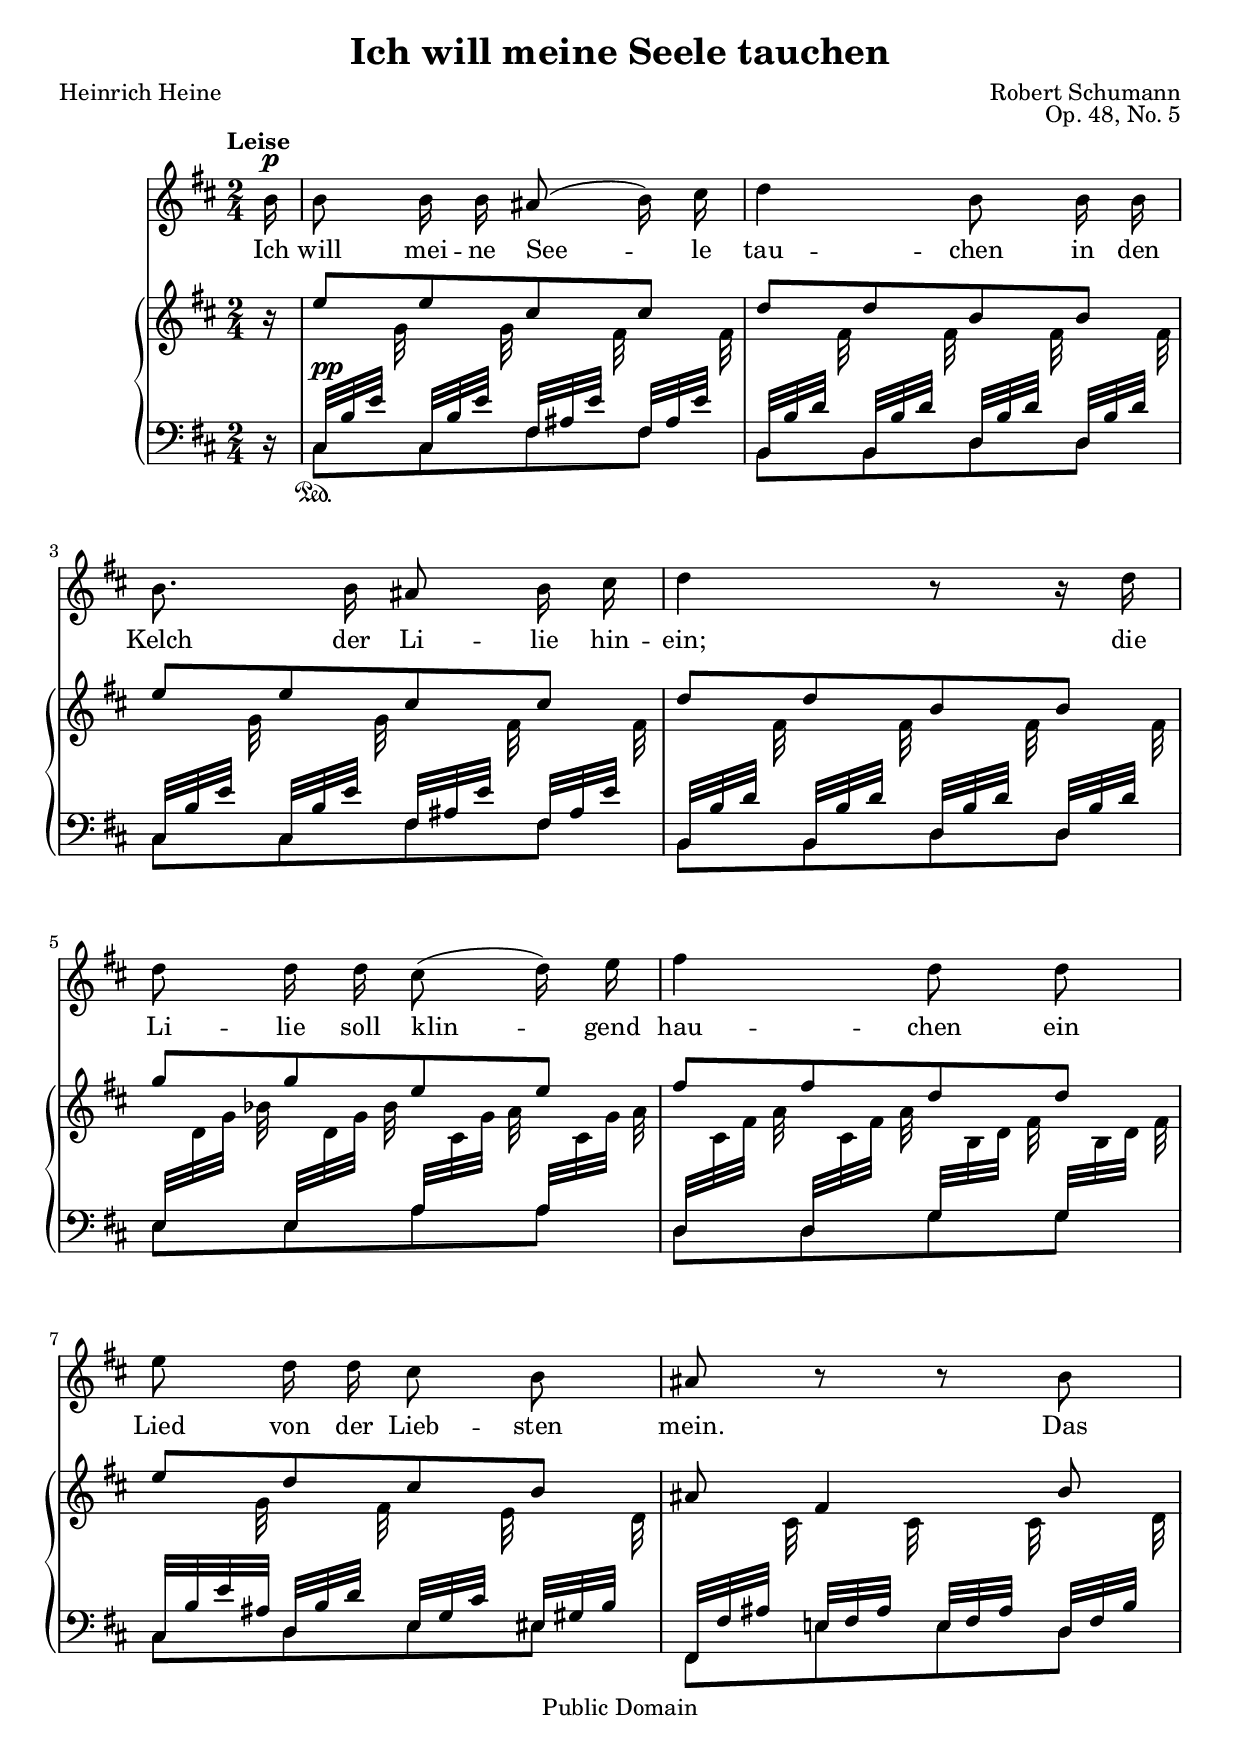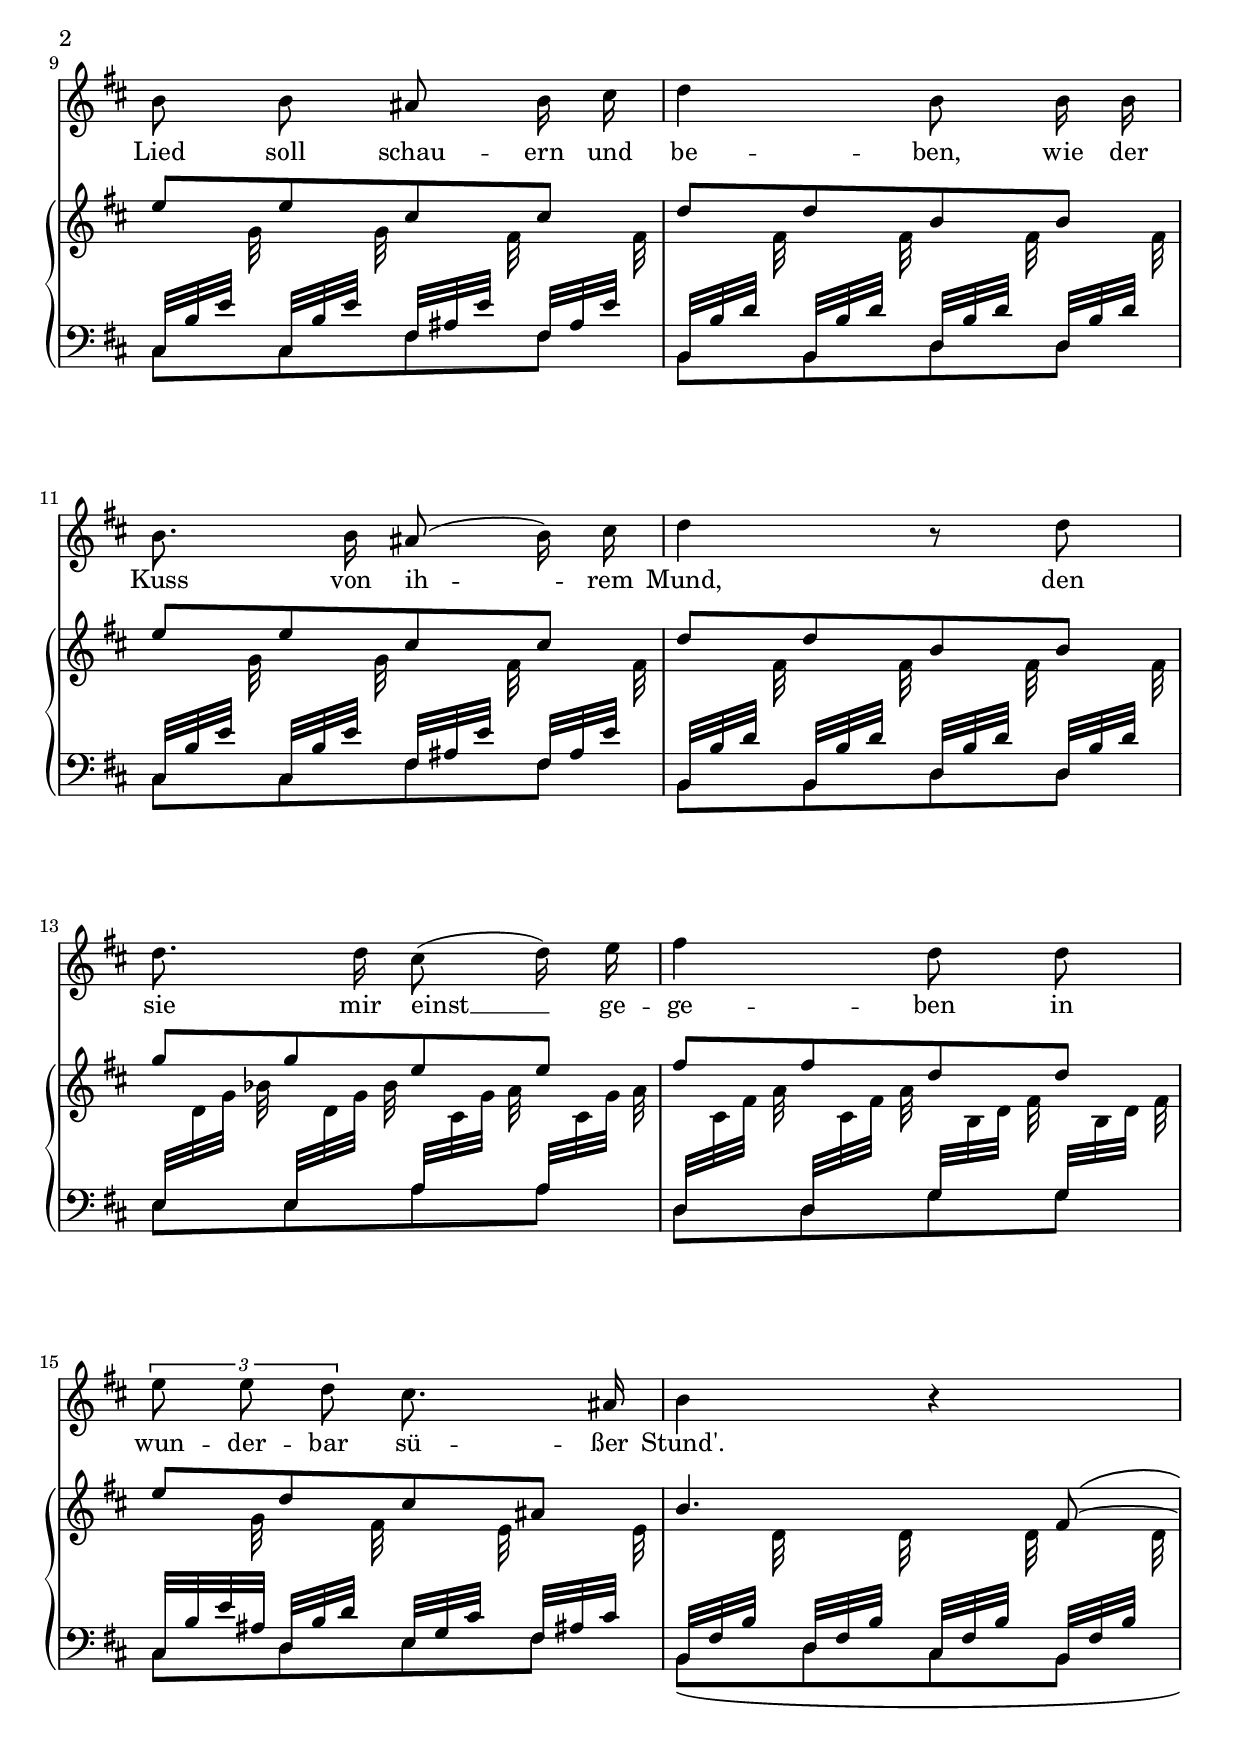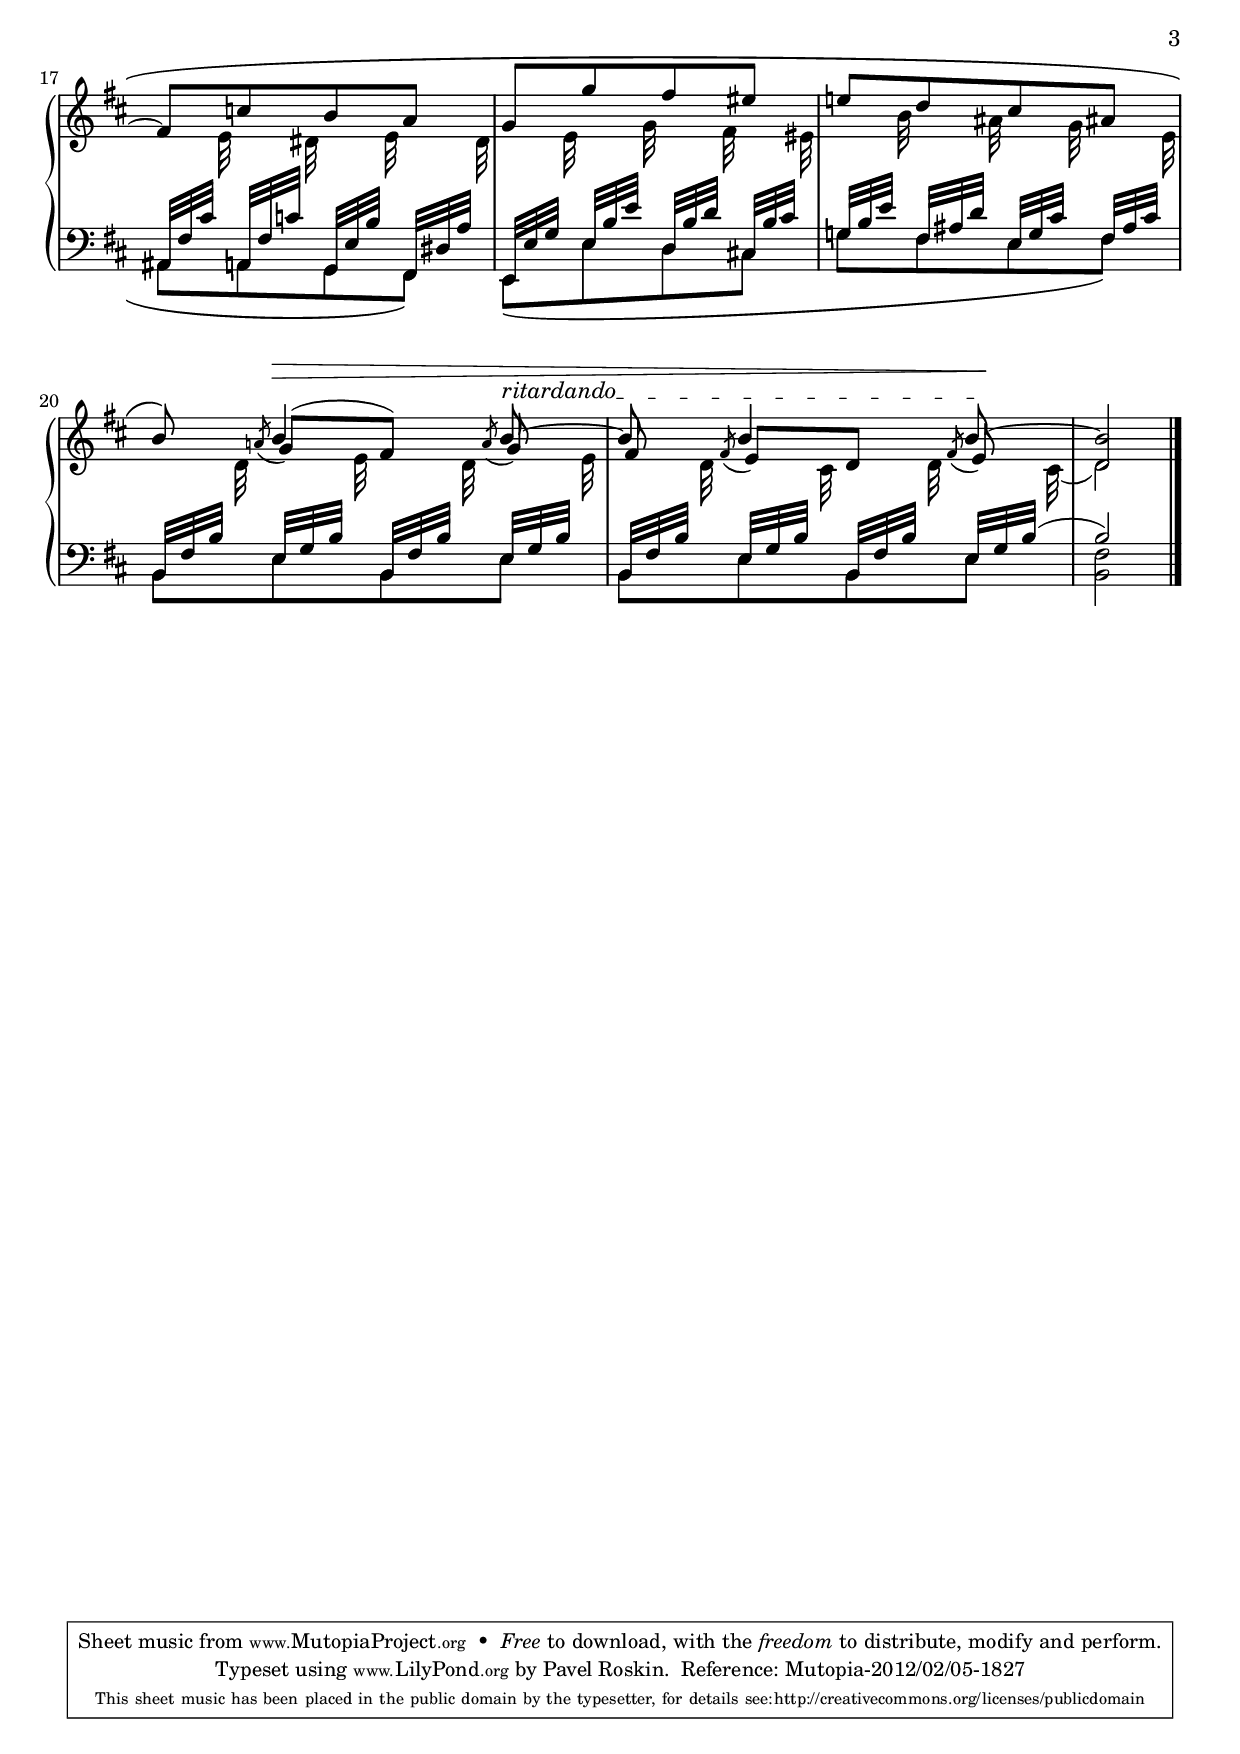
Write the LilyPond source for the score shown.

\version "2.14.2"

\header {
  title = "Ich will meine Seele tauchen"
  poet = "Heinrich Heine"
  composer = "Robert Schumann"
  opus = "Op. 48, No. 5"
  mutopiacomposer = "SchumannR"
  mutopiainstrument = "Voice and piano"
  date = "1840"
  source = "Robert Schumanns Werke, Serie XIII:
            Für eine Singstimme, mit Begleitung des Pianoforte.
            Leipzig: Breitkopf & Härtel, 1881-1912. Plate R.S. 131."
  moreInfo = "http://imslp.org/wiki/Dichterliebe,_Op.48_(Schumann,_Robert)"
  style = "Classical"
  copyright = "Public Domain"
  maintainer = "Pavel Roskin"
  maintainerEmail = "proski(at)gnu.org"
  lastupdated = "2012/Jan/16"

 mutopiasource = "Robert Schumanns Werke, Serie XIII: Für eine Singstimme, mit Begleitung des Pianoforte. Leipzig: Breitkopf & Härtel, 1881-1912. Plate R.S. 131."

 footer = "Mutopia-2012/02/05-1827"
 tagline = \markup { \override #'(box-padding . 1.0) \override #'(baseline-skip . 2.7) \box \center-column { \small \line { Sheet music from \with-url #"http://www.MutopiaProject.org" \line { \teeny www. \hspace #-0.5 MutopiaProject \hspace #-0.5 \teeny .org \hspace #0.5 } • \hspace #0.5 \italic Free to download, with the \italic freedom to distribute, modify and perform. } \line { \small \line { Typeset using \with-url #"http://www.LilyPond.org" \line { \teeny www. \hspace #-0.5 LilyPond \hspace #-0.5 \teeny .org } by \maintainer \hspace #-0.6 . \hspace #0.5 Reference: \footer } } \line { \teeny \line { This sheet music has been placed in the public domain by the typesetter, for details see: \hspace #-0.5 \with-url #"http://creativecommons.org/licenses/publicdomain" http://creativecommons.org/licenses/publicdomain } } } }
}

%{
  The lyrics has been changed to use modern German spelling.
%}

Melody = \relative c'' {
  \key b \minor \time 2/4 \autoBeamOff \dynamicUp \tupletUp
  \set Score.tempoHideNote = ##t
  \tempo "Leise" 4=55
  \partial 16 b16 \p |
  b8 b16 b ais8 ( b16 ) cis |
  d4 b8 b16 b |
  b8. b16 ais8 b16 cis |
  d4 r8 r16 d16 |
  d8 d16 d cis8 ( d16 ) e |
  fis4 d8 d |
  e d16 d cis8 b |
  ais8 r r b |
  b b ais b16 cis |
  d4 b8 b16 b |
  b8. b16 ais8 ( b16 ) cis |
  d4 r8 d8 |
  d8. d16 cis8 ( d16 ) e |
  fis4 d8 d |
  \times 2/3 { e8 e d } cis8. ais16 |
  b4 r4 |
  R2 * 6 |
  \bar "|." \barNumberCheck #23
}

Lyrics = \lyricmode {
  Ich will mei -- ne See -- le tau -- chen
  in den Kelch der Li -- lie hin -- ein;
  die Li -- lie soll klin -- gend hau -- chen
  ein Lied von der Lieb -- sten mein.
  Das Lied soll schau -- ern und be -- ben,
  wie der Kuss von ih -- rem Mund,
  den sie mir einst __ ge -- ge -- ben
  in wun -- der -- bar sü -- ßer "Stund'."
}

RightOne = \relative c'' {
  \key b \minor \time 2/4
  \partial 16 r16 |
  \voiceOne e8[ e cis cis] |
  d[ d b b] |
  e[ e cis cis] |
  d[ d b b] |
  g'[ g e e] |
  fis[ fis d d] |
  e[ d cis b] |
  ais fis4 b8 |
  e8[ e cis cis] |
  d[ d b b] |
  e[ e cis cis] |
  d[ d b b] |
  g'[ g e e] |
  fis[ fis d d] |
  e[ d cis ais] |
  b4. \once \override PhrasingSlur #'positions = #'(2 . 3) fis8\( ~ |
  fis8[ c' b a] |
  g[ g' fis eis] |
  e![ d cis ais!] |
  \override TextSpanner #'(bound-details left text) = "ritardando"
  \dynamicUp b\) b4 \tempo 4=48 b8 \startTextSpan ~ |
  b8 \tempo 4=42 b4 \tempo 4=37 b8 \stopTextSpan ~ |
  <b d,>2 |
  \bar "|." \barNumberCheck #23
}

RightTwo = \relative c'' {
  \voiceTwo
  \partial 16 s16 |
  s2*6 |
  s32*3 g32 s32*12 |
  s2*7 |
  s32*3 g32 s32*12 |
  s2*5 |
  s32*15 cis,32( |
  d2) |
  \bar "|." \barNumberCheck #23
}

RightThree = \relative c'' {
  \voiceThree \slurNeutral
  \partial 16 s16 |
  s2*19 |
  s8 \acciaccatura { a! } g[^( fis]) \acciaccatura { a } g |
  fis8 \acciaccatura { fis } e[ d] \acciaccatura { fis } e |
  s2 |
  \bar "|." \barNumberCheck #23
}

rh = { \change Staff="rh" \voiceTwo }
lh = { \change Staff="lh" \voiceOne }

LeftOne = \relative c {
  \oneVoice \clef bass \key b \minor \time 2/4
  \partial 16 r16 |
  \lh cis32[ b' e] \rh g \lh cis,,[ b' e] \rh g \lh fis,[ ais e'] \rh fis \lh fis,[ ais e'] \rh fis |
  \lh b,,[ b' d] \rh fis \lh b,,[ b' d] \rh fis \lh d,[ b' d] \rh fis \lh d,[ b' d] \rh fis |
  \lh cis,[ b' e] \rh g \lh cis,,[ b' e] \rh g \lh fis,[ ais e'] \rh fis \lh fis,[ ais e'] \rh fis |
  \lh b,,[ b' d] \rh fis \lh b,,[ b' d] \rh fis \lh d,[ b' d] \rh fis \lh d,[ b' d] \rh fis |
  \lh e,[ \rh d' g] bes \lh e,,[ \rh d' g] bes \lh a,[ \rh cis g'] a \lh a,[ \rh cis g'] a |
  \lh d,,[ \rh cis' fis] a \lh d,,[ \rh cis' fis] a \lh g,[ \rh b d] fis \lh g,[ \rh b d] fis |
  \lh cis, b' e ais, d,[ b' d] \rh fis \lh e,[ g cis] \rh e \lh eis,[ gis b] \rh d |
  \lh fis,,[ fis' ais] \rh cis \lh e,[ fis ais] \rh cis \lh e,[ fis ais] \rh cis \lh d,[ fis b] \rh d |
  \lh cis,[ b' e] \rh g \lh cis,,[ b' e] \rh g \lh fis,[ ais e'] \rh fis \lh fis,[ ais e'] \rh fis |
  \lh b,,[ b' d] \rh fis \lh b,,[ b' d] \rh fis \lh d,[ b' d] \rh fis \lh d,[ b' d] \rh fis |
  \lh cis,[ b' e] \rh g \lh cis,,[ b' e] \rh g \lh fis,[ ais e'] \rh fis \lh fis,[ ais e'] \rh fis |
  \lh b,,[ b' d] \rh fis \lh b,,[ b' d] \rh fis \lh d,[ b' d] \rh fis \lh d,[ b' d] \rh fis |
  \lh e,[ \rh d' g] bes \lh e,,[ \rh d' g] bes \lh a,[ \rh cis g'] a \lh a,[ \rh cis g'] a |
  \lh d,,[ \rh cis' fis] a \lh d,,[ \rh cis' fis] a \lh g,[ \rh b d] fis \lh g,[ \rh b d] fis |
  \lh cis, b' e ais, d,[ b' d] \rh fis \lh e,[ g cis] \rh e \lh fis,[ ais! cis] \rh e |
  \lh b,[ fis' b] \rh d \lh d,[ fis b] \rh d \lh cis,[ fis b] \rh d \lh b,[ fis' b] \rh d |
  \lh ais,[ fis' cis'] \rh e \lh a,,[ fis' c'] \rh dis \lh g,,[ e' b'] \rh e \lh fis,,[ dis' a'] \rh dis |
  \lh e,,[ e' g] \rh e' \lh e,[ b' e] \rh g \lh d,[ b' d] \rh fis \lh cis,[ b' cis] \rh eis |
  \lh g,![ b e] \rh b' \lh fis,[ ais d] \rh ais' \lh e,[ g cis] \rh g' \lh fis,[ ais cis] \rh e |
  \lh b,[ fis' b] \rh d \lh e,[ g b] \rh e \lh b,[ fis' b] \rh d \lh e,[ g b] \rh e |
  \lh b,[ fis' b] \rh d \lh e,[ g b] \rh cis \lh b,[ fis' b] \rh d \lh e,[ g b]( s32 |
  b2) |
  \bar "|." \barNumberCheck #23
}

LeftTwo = \relative c {
  \voiceTwo
  \partial 16 s16 |
  cis8[ cis fis fis] |
  b,[ b d d] |
  cis[ cis fis fis] |
  b,[ b d d] |
  e[ e a a] |
  d,[ d g g] |
  cis,[ d e eis] |
  fis,[ e'! e d] |
  cis[ cis fis fis] |
  b,[ b d d] |
  cis[ cis fis fis] |
  b,[ b d d] |
  e[ e a a] |
  d,[ d g g] |
  cis,[ d e fis] |
  b,[\( d cis b] |
  ais[ a g fis]\) |
  e[\( e' d cis!] |
  g'![ fis e fis]\) |
  b,[ e b e] |
  b[ e b e] |
  <fis b,>2 |
  \bar "|." \barNumberCheck #23
}

DynamicsOne = {
  \once \override DynamicText #'transparent = ##t
  \partial 16 s16 \pp |
  s2*19 |
  s8 s4 \> s8 |
  s8 s4 s8 \! |
  s2 |
  \barNumberCheck #23
}

DynamicsTwo = {
  \once \override DynamicText #'transparent = ##t
  \partial 16 s16 \pp |
  s2-\markup { \dynamic pp } |
  s2*21 |
  \barNumberCheck #23
}

DynamicsThree = {
  \partial 16 s16 |
  s2 \sustainOn |
  s2*21 |
  \barNumberCheck #23
}

\score {
  <<
    \new Staff <<
      \context Staff <<
        \context Voice = "Melody" { \Melody }
        \new Lyrics \lyricsto "Melody" \Lyrics
      >>
    >>
    \new GrandStaff \with {
      \override StaffGrouper #'staff-staff-spacing #'minimum-distance = #12
    } <<
      \new Dynamics = "DynamicsOne" \with {
        % Should not be needed in Lilypond 2.15.24 and newer
        \override VerticalAxisGroup #'staff-affinity = #DOWN
      } \DynamicsOne
      \new Staff = "rh" <<
        \context Voice = "RightOne" { \RightOne }
        \context Voice = "RightTwo" { \RightTwo }
        \context Voice = "RightThree" { \RightThree }
      >>
      \new Dynamics = "DynamicsTwo" \DynamicsTwo
      \new Staff = "lh" <<
        \context Voice = "LeftOne" { \LeftOne }
        \context Voice = "LeftTwo" { \LeftTwo }
      >>
      \new Dynamics = "DynamicsThree" \with {
        % Workaround for Lilypond issue 2102, fixed in version 2.15.24
        \override VerticalAxisGroup #'staff-affinity = #UP
      } \DynamicsThree
    >>
  >>
  \layout {
    \context {
      \Staff \RemoveEmptyStaves
    }
  }
}

\score {
  <<
    \new Staff \with {
      midiInstrument = #"flute"
      midiMinimumVolume = #0.5
      midiMaximumVolume = #1.0
    } \Melody
    \new Staff = "rh" \with {
      midiMinimumVolume = #0.2
      midiMaximumVolume = #1.0
    } <<
      \DynamicsOne
      \DynamicsTwo
      \DynamicsThree
      \RightOne
      \RightTwo
      \RightThree
    >>
    \new Staff = "lh" \with {
      midiMinimumVolume = #0.2
      midiMaximumVolume = #1.0
    } <<
      \DynamicsOne
      \DynamicsTwo
      \DynamicsThree
      \LeftOne
      \LeftTwo
    >>
  >>
  \midi {}
}
